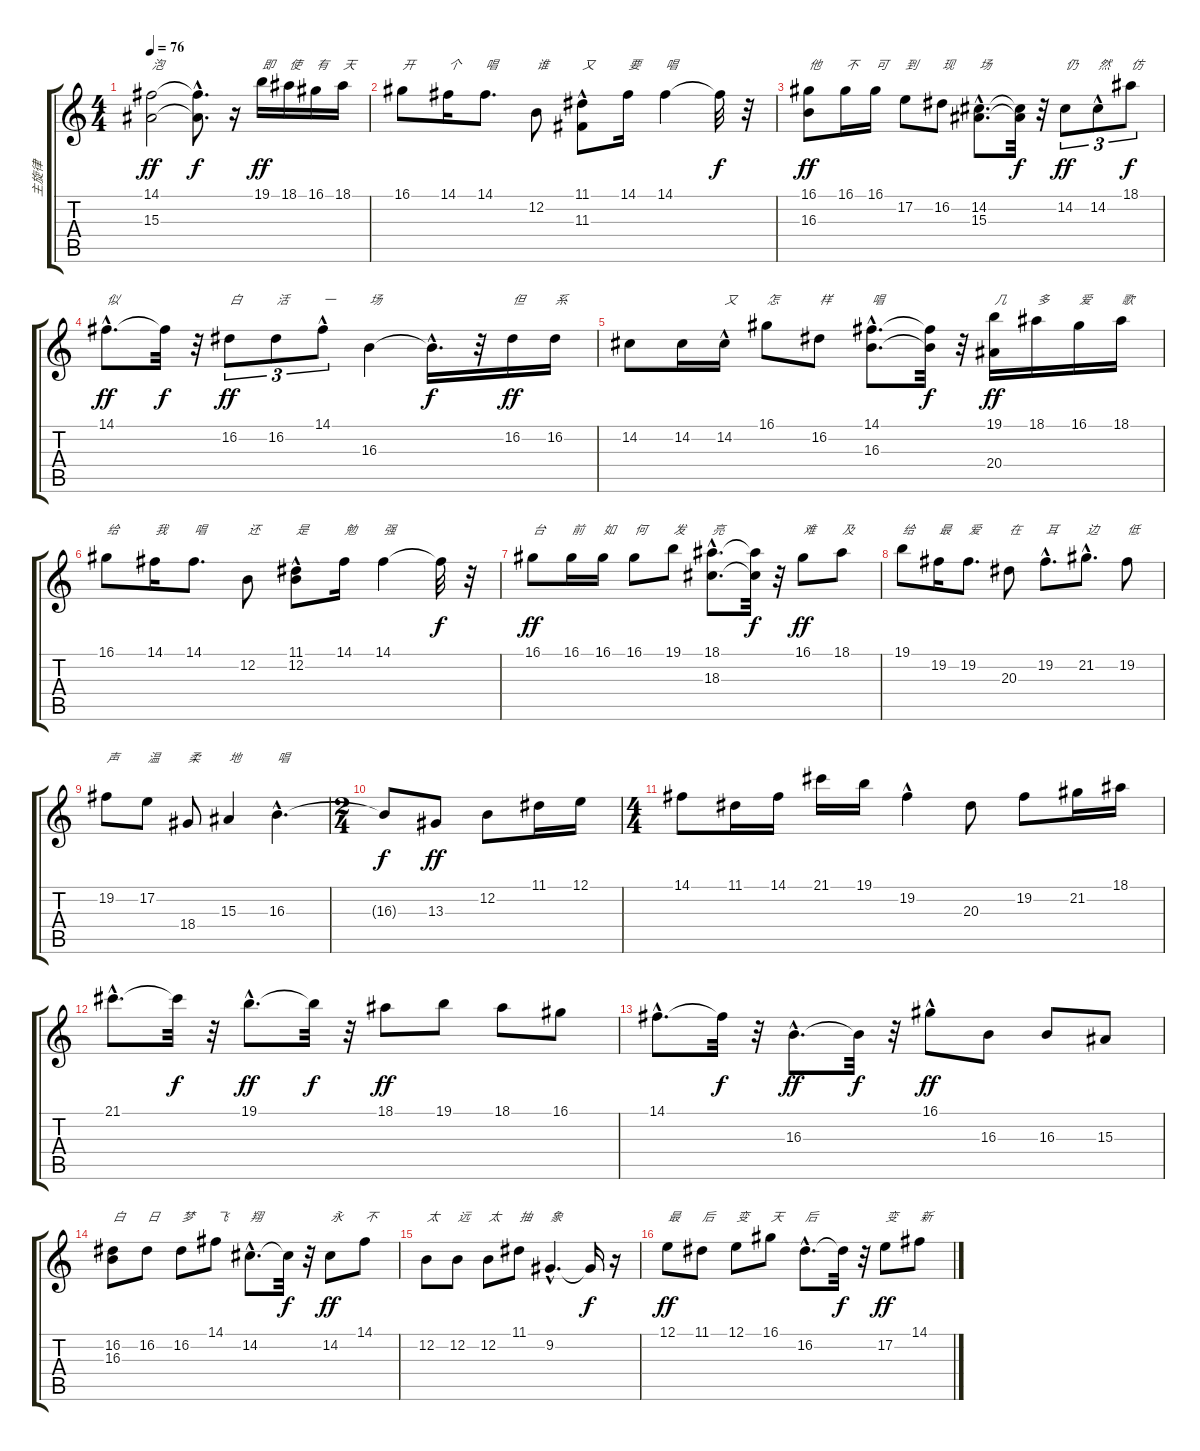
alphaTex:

\track ("主旋律" "主旋律") {instrument acousticgrandpiano}
\staff {score tabs}
\tuning (E4 B3 G3 D3 A2 E2) {hide}
\ts (4 4)
\tempo 76
\clef g2
\ks c
(14.1 15.3).2{txt "泡" dy ff} (14.1{hac t} 15.3{hac t}).8{d dy f} r.16 19.1.16{txt "即" dy ff} 18.1.16{txt "使"} 16.1.16{txt "有"} 18.1.16{txt "天"} |
16.1.8{txt "开"} 14.1.16{txt "个"} 14.1.8{d txt "唱"} 12.2.8{txt "谁"} (11.1 11.3{hac}).8{txt "又"} 14.1.16{txt "要"} 14.1.4{txt "唱"} 14.1{t}.32{dy f} r.32 |
(16.1 16.3).8{txt "他" dy ff} 16.1.16{txt "不"} 16.1.16{txt "可"} 17.2.8{txt "到"} 16.2.8{txt "现"} (14.2{hac} 15.3{hac}).8{d txt "场"} (14.2{t} 15.3{t}).32{dy f} r.32 14.2.8{tu (3 2) txt "仍" dy ff} 14.2{hac}.8{tu (3 2) txt "然"} 18.1.8{tu (3 2) txt "仿" dy f} |
14.1{hac}.8{d txt "似" dy ff} 14.1{t}.32{dy f} r.32 16.2.8{tu (3 2) txt "白" dy ff} 16.2.8{tu (3 2) txt "活"} 14.1{hac}.8{tu (3 2) txt "一"} 16.3.4{txt "场"} 16.3{hac t}.16{d dy f} r.32 16.2.16{txt "但" dy ff} 16.2.16{txt "系"} |
14.2.8 14.2.16 14.2{hac}.16{txt "又"} 16.1.8{txt "怎"} 16.2.8{txt "样"} (14.1{hac} 16.3{hac}).8{d txt "唱"} (14.1{t} 16.3{t}).32{dy f} r.32 (19.1 20.4).16{txt "几" dy ff} 18.1.16{txt "多"} 16.1.16{txt "爱"} 18.1.16{txt "歌"} |
16.1.8{txt "给"} 14.1.16{txt "我"} 14.1.8{d txt "唱"} 12.2.8{txt "还"} (11.1 12.2{hac}).8{txt "是"} 14.1.16{txt "勉"} 14.1.4{txt "强"} 14.1{t}.32{dy f} r.32 |
16.1.8{txt "台" dy ff} 16.1.16{txt "前"} 16.1.16{txt "如"} 16.1.8{txt "何"} 19.1.8{txt "发"} (18.1{hac} 18.3{hac}).8{d txt "亮"} (18.1{t} 18.3{t}).32{dy f} r.32 16.1.8{txt "难" dy ff} 18.1.8{txt "及"} |
19.1.8{txt "给"} 19.2.16{txt "最"} 19.2.8{d txt "爱"} 20.3.8{txt "在"} 19.2{hac}.8{d txt "耳"} 21.2{hac}.8{d txt "边"} 19.2.8{txt "低"} |
19.2.8{txt "声"} 17.2.8{txt "温"} 18.4.8{txt "柔"} 15.3.4{txt "地"} 16.3{hac}.4{d txt "唱"} |
\ts (2 4)
16.3{t}.8{dy f} 13.3.8{dy ff} 12.2.8 11.1.16 12.1.16 |
\ts (4 4)
14.1.8 11.1.16 14.1.16 21.1.16 19.1.16 19.2{hac}.4 20.3.8 19.2.8 21.2.16 18.1.16 |
21.1{hac}.8{d} 21.1{t}.32{dy f} r.32 19.1{hac}.8{d dy ff} 19.1{t}.32{dy f} r.32 18.1.8{dy ff} 19.1.8 18.1.8 16.1.8 |
14.1{hac}.8{d} 14.1{t}.32{dy f} r.32 16.3{hac}.8{d dy ff} 16.3{t}.32{dy f} r.32 16.1{hac}.8{dy ff} 16.3.8 16.3.8 15.3.8 |
(16.2 16.3).8{txt "白"} 16.2.8{txt "日"} 16.2.8{txt "梦"} 14.1.8{txt "飞"} 14.2{hac}.8{d txt "翔"} 14.2{t}.32{dy f} r.32 14.2.8{txt "永" dy ff} 14.1.8{txt "不"} |
12.2.8{txt "太"} 12.2.8{txt "远"} 12.2.8{txt "太"} 11.1.8{txt "抽"} 9.2{hac}.4{d txt "象"} 9.2{t}.16{dy f} r.16 |
12.1.8{txt "最" dy ff} 11.1.8{txt "后"} 12.1.8{txt "变"} 16.1.8{txt "天"} 16.2{hac}.8{d txt "后"} 16.2{t}.32{dy f} r.32 17.2.8{txt "变" dy ff} 14.1.8{txt "新"}
